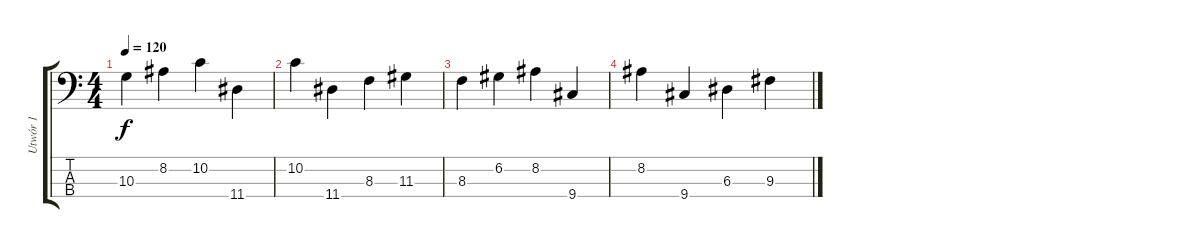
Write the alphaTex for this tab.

\track ("Utwór 1" "Utwór 1") {instrument acousticguitarnylon}
\staff {score tabs}
\tuning (G2 D2 A1 E1) {hide}
\ts (4 4)
\tempo 120
\clef f4
\ks c
10.3.4{dy f instrument acousticguitarnylon} 8.2.4 10.2.4 11.4.4 |
10.2.4 11.4.4 8.3.4 11.3.4 |
8.3.4 6.2.4 8.2.4 9.4.4 |
8.2.4 9.4.4 6.3.4 9.3.4
